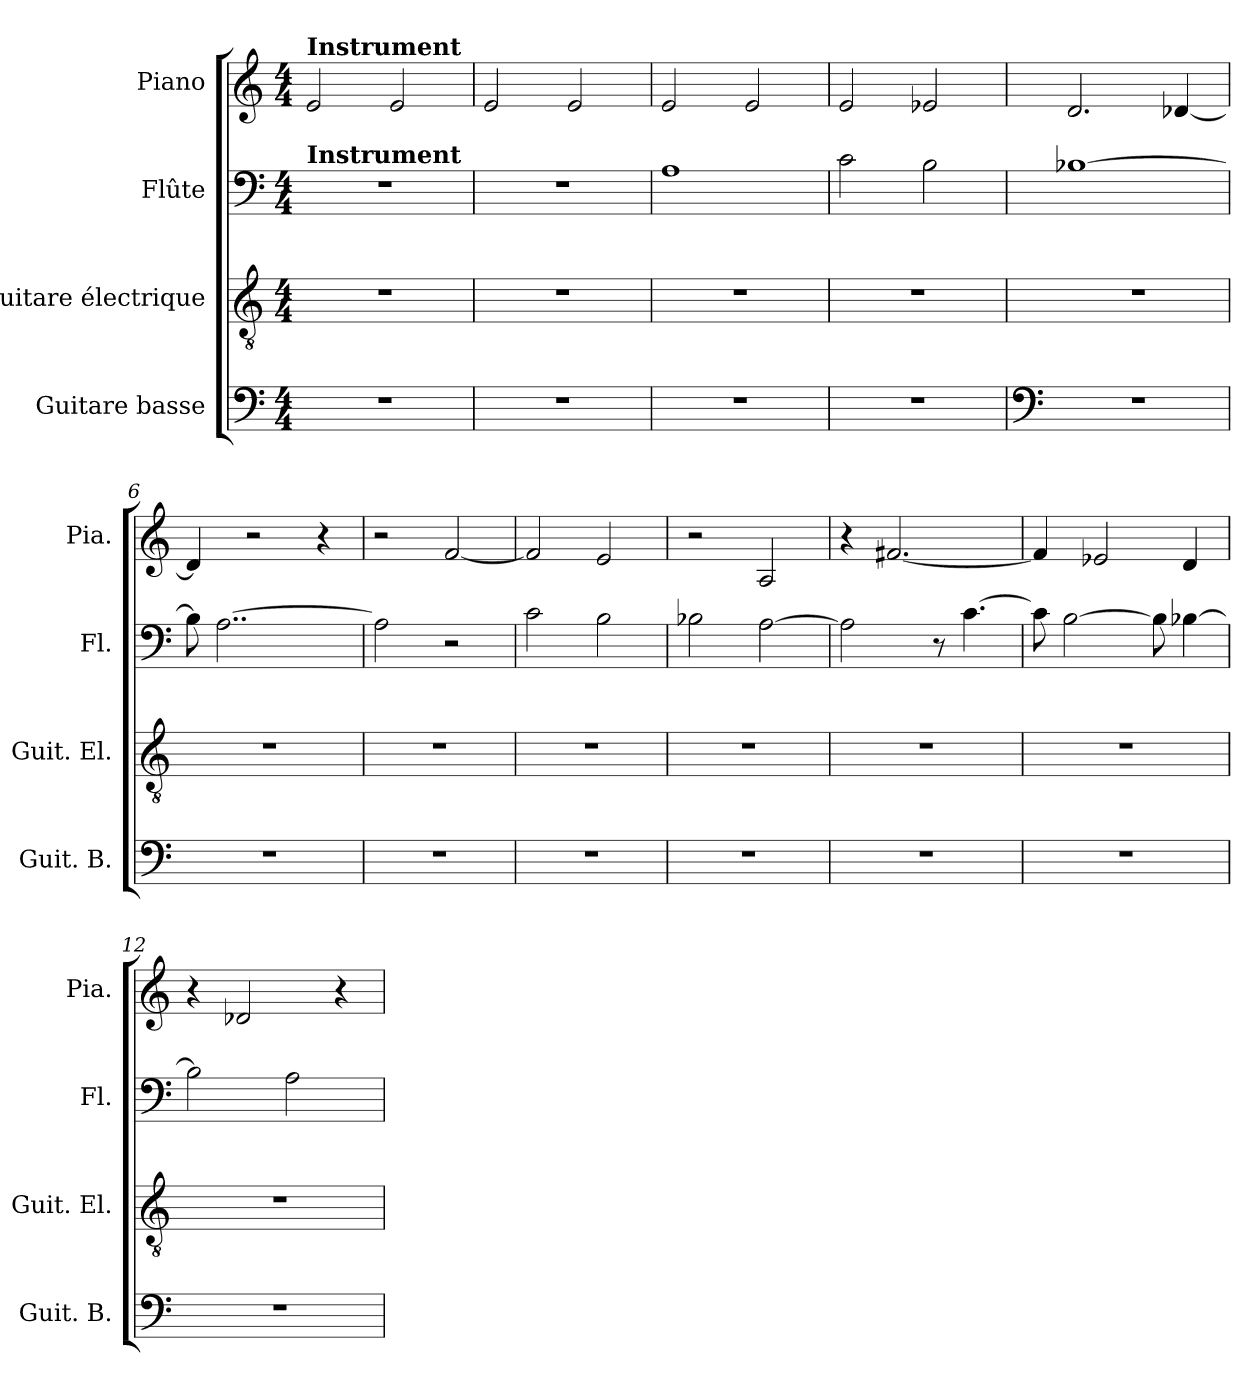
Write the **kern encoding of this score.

**kern	**kern	**kern	**kern
*part4	*part3	*part2	*part1
*staff4	*staff3	*staff2	*staff1
*I"Guitare basse	*I"Guitare électrique	*I"Flûte	*I"Piano
*I'Guit. B.	*I'Guit. El.	*I'Fl.	*I'Pia.
*clefF4	*clefGv2	*clefF4	*clefG2
*k[]	*k[]	*k[]	*k[]
*M4/4	*M4/4	*M4/4	*M4/4
=1	=1	=1	=1
!	!	!	!LO:TX:a:B:t=Instrument
!	!	!LO:TX:a:B:t=Instrument	!
1r	1r	1r	2e/
.	.	.	2e/
=2	=2	=2	=2
1r	1r	1r	2e/
.	.	.	2e/
=3	=3	=3	=3
1r	1r	1A	2e/
.	.	.	2e/
=4	=4	=4	=4
1r	1r	2c\	2e/
.	.	2B\	2e-X/
!!LO:LB:g=z
=5	=5	=5	=5
*clefF4	*	*	*
1r	1r	[1B-X	2.d/
.	.	.	[4d-X/
=6	=6	=6	=6
1r	1r	8B-\]	4d-/]
.	.	[2..A\	.
.	.	.	2r
.	.	.	4r
=7	=7	=7	=7
1r	1r	2A\]	2r
.	.	2r	[2f/
=8	=8	=8	=8
1r	1r	2c\	2f/]
.	.	2B\	2e/
!!LO:LB:g=z
=9	=9	=9	=9
1r	1r	2B-X\	2r
.	.	[2A\	2A/
=10	=10	=10	=10
1r	1r	2A\]	4r
.	.	.	[2.f#X/
.	.	8r	.
.	.	[4.c\	.
=11	=11	=11	=11
1r	1r	8c\]	4f#/]
.	.	[2B\	.
.	.	.	2e-X/
.	.	8B\]	.
.	.	[4B-X\	4d/
=12	=12	=12	=12
1r	1r	2B-\]	4r
.	.	.	2d-X/
.	.	2A\	.
.	.	.	4r
=	=	=	=
*-	*-	*-	*-
